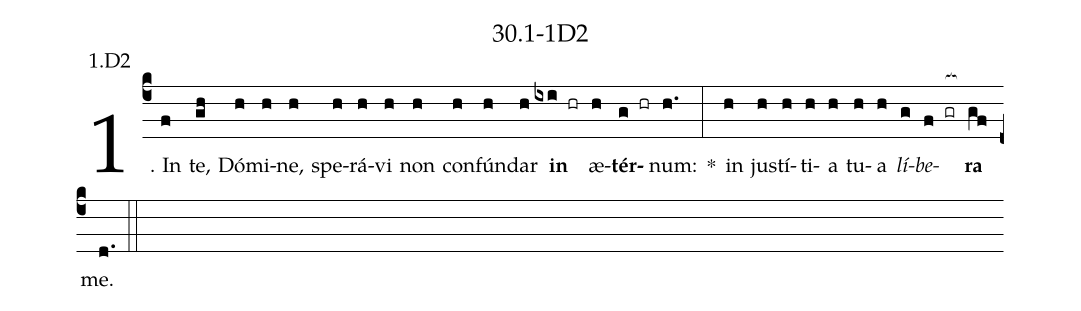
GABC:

name: 30.1-1D2;
annotation: 1.D2;
%%
(c4)1. In(f) te,(gh) Dó(h)mi(h)ne,(h) spe(h)rá(h)vi(h) non(h) con(h)fún(h)dar(h) <b>in</b>(ixi hr) æ(h)<b>tér</b>(g hr)num:(h.) *(:) in(h) jus(h)tí(h)ti(h)a(h) tu(h)a(h) <i>lí</i>(g)<i>be</i>(f gr[ocb:1{])<b>ra</b>(gf[ocb:0}]) me.(d.) (::)
